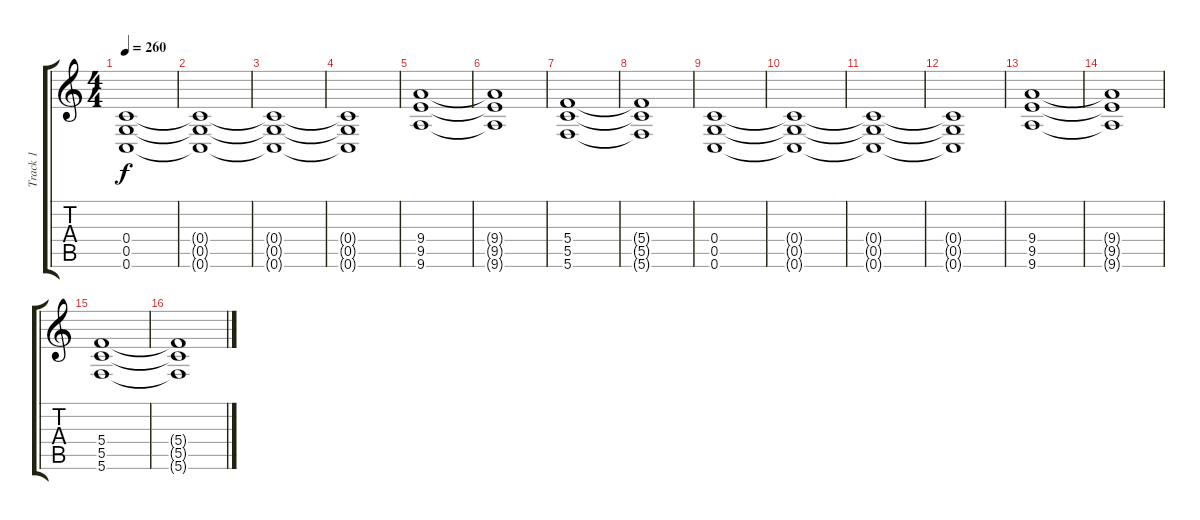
\track ("Track 1" "Track 1") {instrument distortionguitar}
\staff {score tabs}
\tuning (D4 A3 F3 C3 G2 C2) {hide}
\ts (4 4)
\tempo 260
\clef g2
\ks c
(0.4 0.5 0.6).1{dy f} |
(0.4{t} 0.5{t} 0.6{t}).1 |
(0.4{t} 0.5{t} 0.6{t}).1 |
(0.4{t} 0.5{t} 0.6{t}).1 |
(9.4 9.5 9.6).1 |
(9.4{t} 9.5{t} 9.6{t}).1 |
(5.4 5.5 5.6).1 |
(5.4{t} 5.5{t} 5.6{t}).1 |
(0.4 0.5 0.6).1 |
(0.4{t} 0.5{t} 0.6{t}).1 |
(0.4{t} 0.5{t} 0.6{t}).1 |
(0.4{t} 0.5{t} 0.6{t}).1 |
(9.4 9.5 9.6).1 |
(9.4{t} 9.5{t} 9.6{t}).1 |
(5.4 5.5 5.6).1 |
(5.4{t} 5.5{t} 5.6{t}).1
